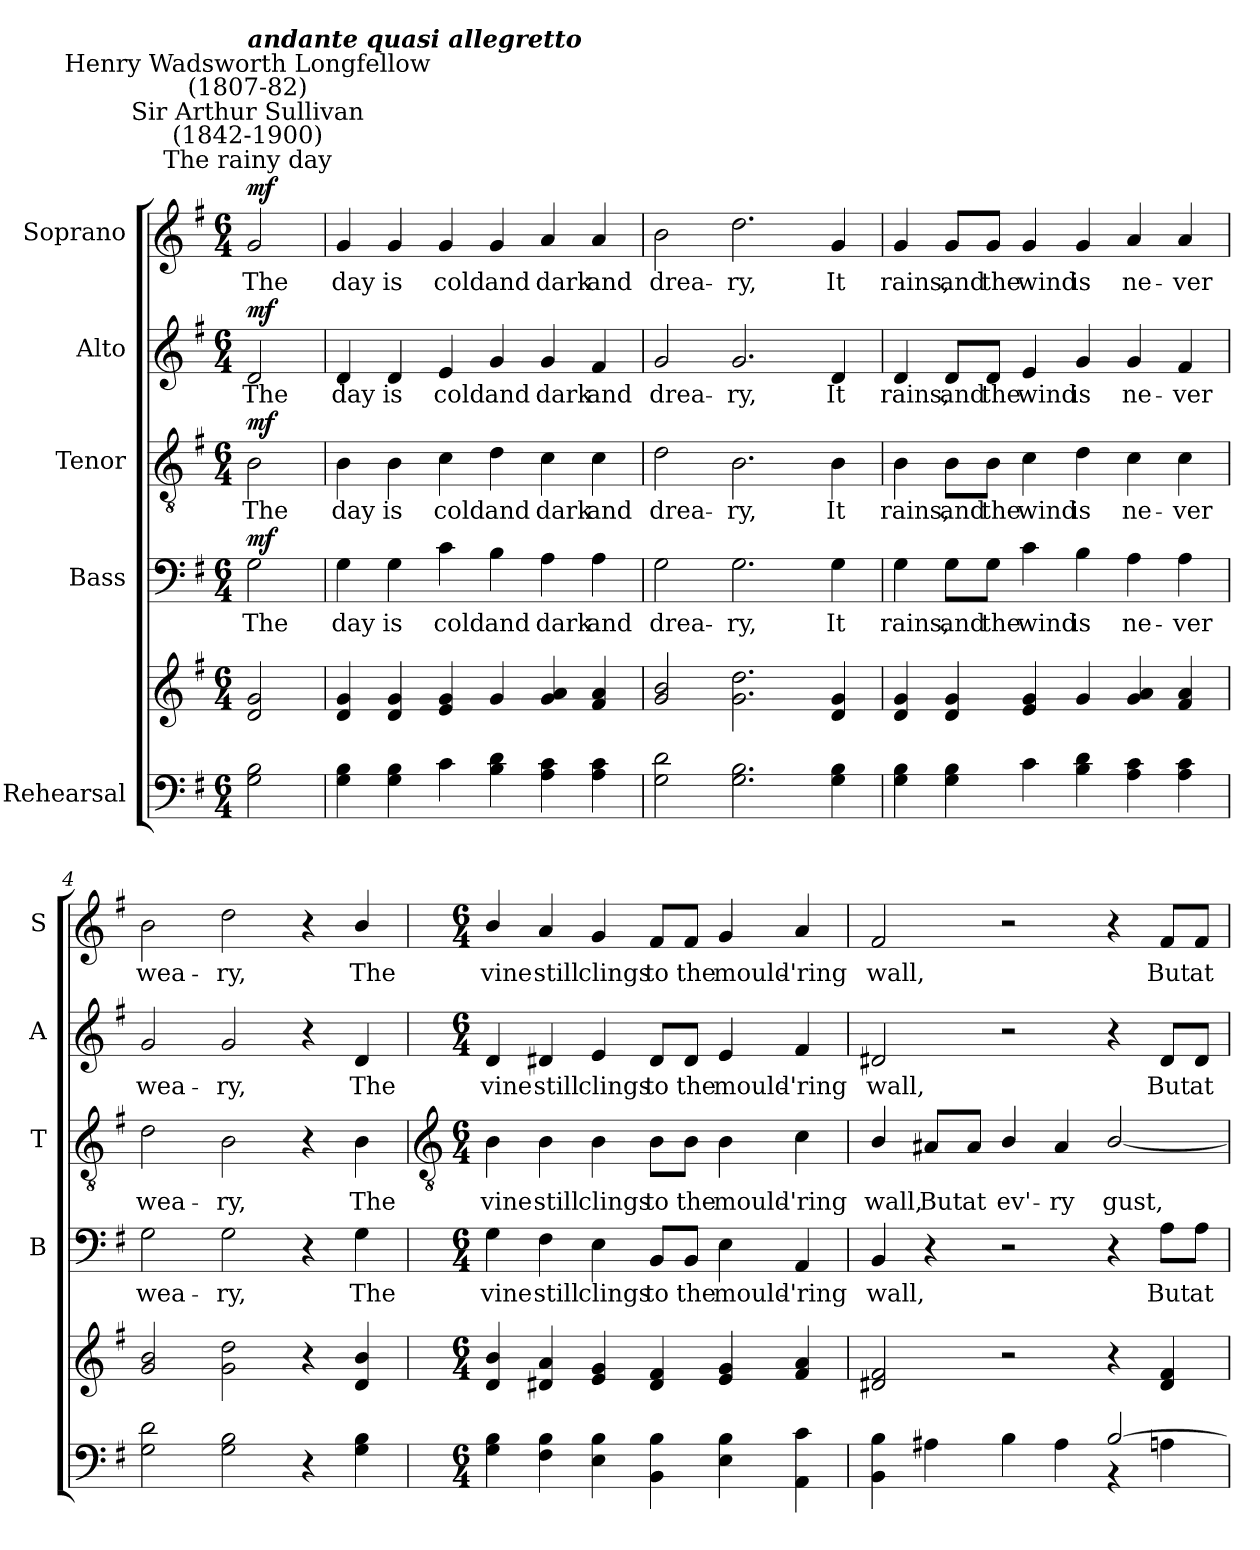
**kern	**kern	**dynam	**kern	**text	**dynam	**kern	**text	**dynam	**kern	**text	**dynam	**kern	**text	**dynam
*part5	*part5	*part5	*part4	*part4	*part4	*part3	*part3	*part3	*part2	*part2	*part2	*part1	*part1	*part1
*staff6	*staff5	*staff5/6	*staff4	*staff4	*staff4	*staff3	*staff3	*staff3	*staff2	*staff2	*staff2	*staff1	*staff1	*staff1
*I"Rehearsal	*	*	*I"Bass	*	*	*I"Tenor	*	*	*I"Alto	*	*	*I"Soprano	*	*
*	*	*	*I'B	*	*	*I'T	*	*	*I'A	*	*	*I'S	*	*
*clefF4	*clefG2	*	*clefF4	*	*	*clefGv2	*	*	*clefG2	*	*	*clefG2	*	*
*k[f#]	*k[f#]	*	*k[f#]	*	*	*k[f#]	*	*	*k[f#]	*	*	*k[f#]	*	*
*G:	*G:	*	*G:	*	*	*G:	*	*	*G:	*	*	*G:	*	*
*M6/4	*M6/4	*	*M6/4	*	*	*M6/4	*	*	*M6/4	*	*	*M6/4	*	*
*MM168	*MM168	*	*MM168	*	*	*MM168	*	*	*MM168	*	*	*MM168	*	*
=	=	=	=	=	=	=	=	=	=	=	=	=	=	=
!	!	!	!	!	!	!	!	!	!	!	!	!LO:TX:a:cj:t=The rainy day	!	!
!	!	!	!	!	!	!	!	!	!	!	!	!LO:TX:a:cj:t=Sir Arthur Sullivan\n(1842-1900)	!	!
!	!	!	!	!	!	!	!	!	!	!	!	!LO:TX:a:cj:t=Henry Wadsworth Longfellow\n(1807-82)	!	!
!	!	!	!	!	!	!	!	!	!	!	!	!LO:TX:a:Bi:t=andante quasi allegretto	!	!
!	!	!LO:DY:b=2	!	!LO:LY:b	!	!	!LO:LY:b	!	!	!LO:LY:b	!	!	!LO:LY:b	!
!	!	!LO:DY:n=1:b	!	!	!LO:DY:b	!	!	!LO:DY:b	!	!	!LO:DY:b	!	!	!LO:DY:b
2G 2B	2d 2g	mf mf	2G	The	mf	2B	The	mf	2d	The	mf	2g	The	mf
=1	=1	=1	=1	=1	=1	=1	=1	=1	=1	=1	=1	=1	=1	=1
!	!	!	!	!LO:LY:b	!	!	!LO:LY:b	!	!	!LO:LY:b	!	!	!LO:LY:b	!
4G 4B	4d 4g	.	4G	day	.	4B	day	.	4d	day	.	4g	day	.
!	!	!	!	!LO:LY:b	!	!	!LO:LY:b	!	!	!LO:LY:b	!	!	!LO:LY:b	!
4G 4B	4d 4g	.	4G	is	.	4B	is	.	4d	is	.	4g	is	.
!	!	!	!	!LO:LY:b	!	!	!LO:LY:b	!	!	!LO:LY:b	!	!	!LO:LY:b	!
4c	4e 4g	.	4c	cold	.	4c	cold	.	4e	cold	.	4g	cold	.
!	!	!	!	!LO:LY:b	!	!	!LO:LY:b	!	!	!LO:LY:b	!	!	!LO:LY:b	!
4B 4d	4g	.	4B	and	.	4d	and	.	4g	and	.	4g	and	.
!	!	!	!	!LO:LY:b	!	!	!LO:LY:b	!	!	!LO:LY:b	!	!	!LO:LY:b	!
4A 4c	4g 4a	.	4A	dark	.	4c	dark	.	4g	dark	.	4a	dark	.
!	!	!	!	!LO:LY:b	!	!	!LO:LY:b	!	!	!LO:LY:b	!	!	!LO:LY:b	!
4A 4c	4f# 4a	.	4A	and	.	4c	and	.	4f#	and	.	4a	and	.
=2	=2	=2	=2	=2	=2	=2	=2	=2	=2	=2	=2	=2	=2	=2
!	!	!	!	!LO:LY:b	!	!	!LO:LY:b	!	!	!LO:LY:b	!	!	!LO:LY:b	!
2G 2d	2g 2b	.	2G	drea-	.	2d	drea-	.	2g	drea-	.	2b	drea-	.
!	!	!	!	!LO:LY:b	!	!	!LO:LY:b	!	!	!LO:LY:b	!	!	!LO:LY:b	!
2.G 2.B	2.g 2.dd	.	2.G	-ry,	.	2.B	-ry,	.	2.g	-ry,	.	2.dd	-ry,	.
!	!	!	!	!LO:LY:b	!	!	!LO:LY:b	!	!	!LO:LY:b	!	!	!LO:LY:b	!
4G 4B	4d 4g	.	4G	It	.	4B	It	.	4d	It	.	4g	It	.
=3	=3	=3	=3	=3	=3	=3	=3	=3	=3	=3	=3	=3	=3	=3
!	!	!	!	!LO:LY:b	!	!	!LO:LY:b	!	!	!LO:LY:b	!	!	!LO:LY:b	!
4G 4B	4d 4g	.	4G	rains,	.	4B	rains,	.	4d	rains,	.	4g	rains,	.
!	!	!	!	!LO:LY:b	!	!	!LO:LY:b	!	!	!LO:LY:b	!	!	!LO:LY:b	!
4G 4B	4d 4g	.	8G\L	and	.	8B\L	and	.	8d/L	and	.	8g/L	and	.
!	!	!	!	!LO:LY:b	!	!	!LO:LY:b	!	!	!LO:LY:b	!	!	!LO:LY:b	!
.	.	.	8G\J	the	.	8B\J	the	.	8d/J	the	.	8g/J	the	.
!	!	!	!	!LO:LY:b	!	!	!LO:LY:b	!	!	!LO:LY:b	!	!	!LO:LY:b	!
4c	4e 4g	.	4c	wind	.	4c	wind	.	4e	wind	.	4g	wind	.
!	!	!	!	!LO:LY:b	!	!	!LO:LY:b	!	!	!LO:LY:b	!	!	!LO:LY:b	!
4B 4d	4g	.	4B	is	.	4d	is	.	4g	is	.	4g	is	.
!	!	!	!	!LO:LY:b	!	!	!LO:LY:b	!	!	!LO:LY:b	!	!	!LO:LY:b	!
4A 4c	4g 4a	.	4A	ne-	.	4c	ne-	.	4g	ne-	.	4a	ne-	.
!	!	!	!	!LO:LY:b	!	!	!LO:LY:b	!	!	!LO:LY:b	!	!	!LO:LY:b	!
4A 4c	4f# 4a	.	4A	-ver	.	4c	-ver	.	4f#	-ver	.	4a	-ver	.
=4	=4	=4	=4	=4	=4	=4	=4	=4	=4	=4	=4	=4	=4	=4
!	!	!	!	!LO:LY:b	!	!	!LO:LY:b	!	!	!LO:LY:b	!	!	!LO:LY:b	!
2G 2d	2g 2b	.	2G	wea-	.	2d	wea-	.	2g	wea-	.	2b	wea-	.
!	!	!	!	!LO:LY:b	!	!	!LO:LY:b	!	!	!LO:LY:b	!	!	!LO:LY:b	!
2G 2B	2g 2dd	.	2G	-ry,	.	2B	-ry,	.	2g	-ry,	.	2dd	-ry,	.
4r	4r	.	4r	.	.	4r	.	.	4r	.	.	4r	.	.
!	!	!	!	!LO:LY:b	!	!	!LO:LY:b	!	!	!LO:LY:b	!	!	!LO:LY:b	!
4G 4B	4d/ 4b/	.	4G	The	.	4B	The	.	4d	The	.	4b/	The	.
!!LO:LB:g=z
=5	=5	=5	=5	=5	=5	=5	=5	=5	=5	=5	=5	=5	=5	=5
*	*	*	*	*	*	*clefGv2	*	*	*	*	*	*	*	*
*M6/4	*M6/4	*	*M6/4	*	*	*M6/4	*	*	*M6/4	*	*	*M6/4	*	*
!LO:N:vis=1	!	!	!	!LO:LY:b	!	!	!LO:LY:b	!	!	!LO:LY:b	!	!	!LO:LY:b	!
*^	*	*	*	*	*	*	*	*	*	*	*	*	*	*
1.ryy	4G 4B	4d/ 4b/	.	4G	vine	.	4B	vine	.	4d	vine	.	4b/	vine	.
!	!	!	!	!	!LO:LY:b	!	!	!LO:LY:b	!	!	!LO:LY:b	!	!	!LO:LY:b	!
.	4F# 4B	4d#X 4a	.	4F#	still	.	4B	still	.	4d#X	still	.	4a	still	.
!	!	!	!	!	!LO:LY:b	!	!	!LO:LY:b	!	!	!LO:LY:b	!	!	!LO:LY:b	!
.	4E 4B	4e 4g	.	4E	clings	.	4B	clings	.	4e	clings	.	4g	clings	.
!	!	!	!	!	!LO:LY:b	!	!	!LO:LY:b	!	!	!LO:LY:b	!	!	!LO:LY:b	!
.	4BB 4B	4d# 4f#	.	8BB/L	to	.	8B\L	to	.	8d#/L	to	.	8f#/L	to	.
!	!	!	!	!	!LO:LY:b	!	!	!LO:LY:b	!	!	!LO:LY:b	!	!	!LO:LY:b	!
.	.	.	.	8BB/J	the	.	8B\J	the	.	8d#/J	the	.	8f#/J	the	.
!	!	!	!	!	!LO:LY:b	!	!	!LO:LY:b	!	!	!LO:LY:b	!	!	!LO:LY:b	!
.	4E 4B	4e 4g	.	4E	mould-	.	4B	mould-	.	4e	mould-	.	4g	mould-	.
!	!	!	!	!	!LO:LY:b	!	!	!LO:LY:b	!	!	!LO:LY:b	!	!	!LO:LY:b	!
.	4AA 4c	4f# 4a	.	4AA	-'ring	.	4c	-'ring	.	4f#	-'ring	.	4a	-'ring	.
=6	=6	=6	=6	=6	=6	=6	=6	=6	=6	=6	=6	=6	=6	=6	=6
!	!	!	!	!	!LO:LY:b	!	!	!LO:LY:b	!	!	!LO:LY:b	!	!	!LO:LY:b	!
2ryy	4BB 4B	2d#X 2f#	.	4BB	wall,	.	4B/	wall,	.	2d#X	wall,	.	2f#	wall,	.
!	!	!	!	!	!	!	!	!LO:LY:b	!	!	!	!	!	!	!
.	4A#X	.	.	4r	.	.	8A#X/L	But	.	.	.	.	.	.	.
!	!	!	!	!	!	!	!	!LO:LY:b	!	!	!	!	!	!	!
.	.	.	.	.	.	.	8A#/J	at	.	.	.	.	.	.	.
!	!	!	!	!	!	!	!	!LO:LY:b	!	!	!	!	!	!	!
2ryy	4B	2r	.	2r	.	.	4B/	ev'-	.	2r	.	.	2r	.	.
!	!	!	!	!	!	!	!	!LO:LY:b	!	!	!	!	!	!	!
.	4A#	.	.	.	.	.	4A#	-ry	.	.	.	.	.	.	.
!	!	!	!	!	!	!	!	!LO:LY:b	!	!	!	!	!	!	!
[2B/	4r	4r	.	4r	.	.	[2B/	gust,	.	4r	.	.	4r	.	.
!	!	!	!	!	!LO:LY:b	!	!	!	!	!	!LO:LY:b	!	!	!LO:LY:b	!
.	4An	4d# 4f#	.	8A\L	But	.	.	.	.	8d#/L	But	.	8f#/L	But	.
!	!	!	!	!	!LO:LY:b	!	!	!	!	!	!LO:LY:b	!	!	!LO:LY:b	!
.	.	.	.	8A\J	at	.	.	.	.	8d#/J	at	.	8f#/J	at	.
*v	*v	*	*	*	*	*	*	*	*	*	*	*	*	*	*
=	=	=	=	=	=	=	=	=	=	=	=	=	=	=
*-	*-	*-	*-	*-	*-	*-	*-	*-	*-	*-	*-	*-	*-	*-
